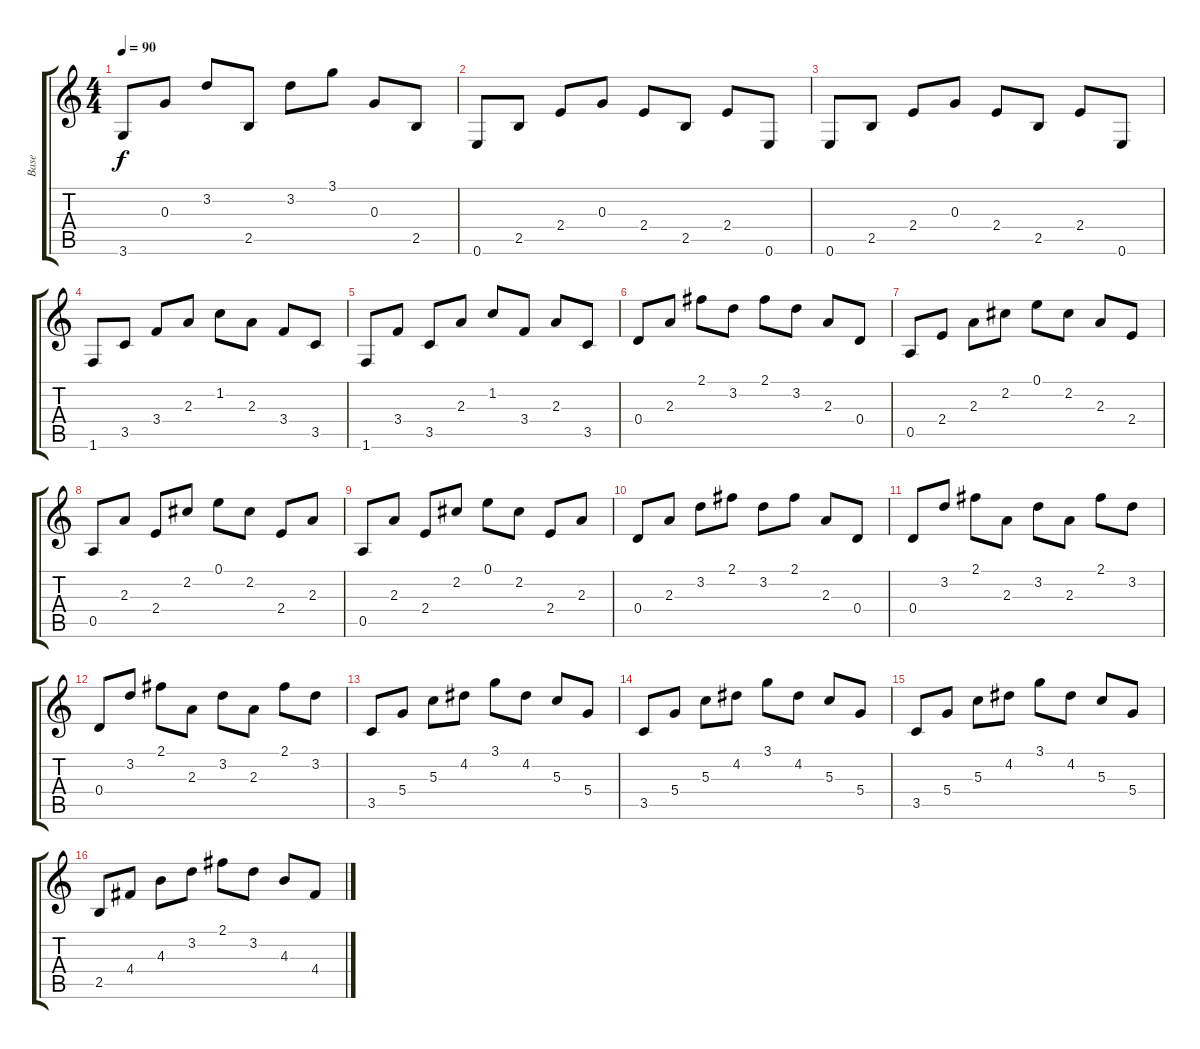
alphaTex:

\track ("Base" "Base") {instrument acousticguitarnylon}
\staff {score tabs}
\tuning (E4 B3 G3 D3 A2 E2) {hide}
\ts (4 4)
\tempo 90
\clef g2
\ks c
3.6.8{dy f} 0.3.8 3.2.8 2.5.8 3.2.8 3.1.8 0.3.8 2.5.8 |
0.6.8 2.5.8 2.4.8 0.3.8 2.4.8 2.5.8 2.4.8 0.6.8 |
0.6.8 2.5.8 2.4.8 0.3.8 2.4.8 2.5.8 2.4.8 0.6.8 |
1.6.8 3.5.8 3.4.8 2.3.8 1.2.8 2.3.8 3.4.8 3.5.8 |
1.6.8 3.4.8 3.5.8 2.3.8 1.2.8 3.4.8 2.3.8 3.5.8 |
0.4.8 2.3.8 2.1.8 3.2.8 2.1.8 3.2.8 2.3.8 0.4.8 |
0.5.8 2.4.8 2.3.8 2.2.8 0.1.8 2.2.8 2.3.8 2.4.8 |
0.5.8 2.3.8 2.4.8 2.2.8 0.1.8 2.2.8 2.4.8 2.3.8 |
0.5.8 2.3.8 2.4.8 2.2.8 0.1.8 2.2.8 2.4.8 2.3.8 |
0.4.8 2.3.8 3.2.8 2.1.8 3.2.8 2.1.8 2.3.8 0.4.8 |
0.4.8 3.2.8 2.1.8 2.3.8 3.2.8 2.3.8 2.1.8 3.2.8 |
0.4.8 3.2.8 2.1.8 2.3.8 3.2.8 2.3.8 2.1.8 3.2.8 |
3.5.8 5.4.8 5.3.8 4.2.8 3.1.8 4.2.8 5.3.8 5.4.8 |
3.5.8 5.4.8 5.3.8 4.2.8 3.1.8 4.2.8 5.3.8 5.4.8 |
3.5.8 5.4.8 5.3.8 4.2.8 3.1.8 4.2.8 5.3.8 5.4.8 |
2.5.8 4.4.8 4.3.8 3.2.8 2.1.8 3.2.8 4.3.8 4.4.8
